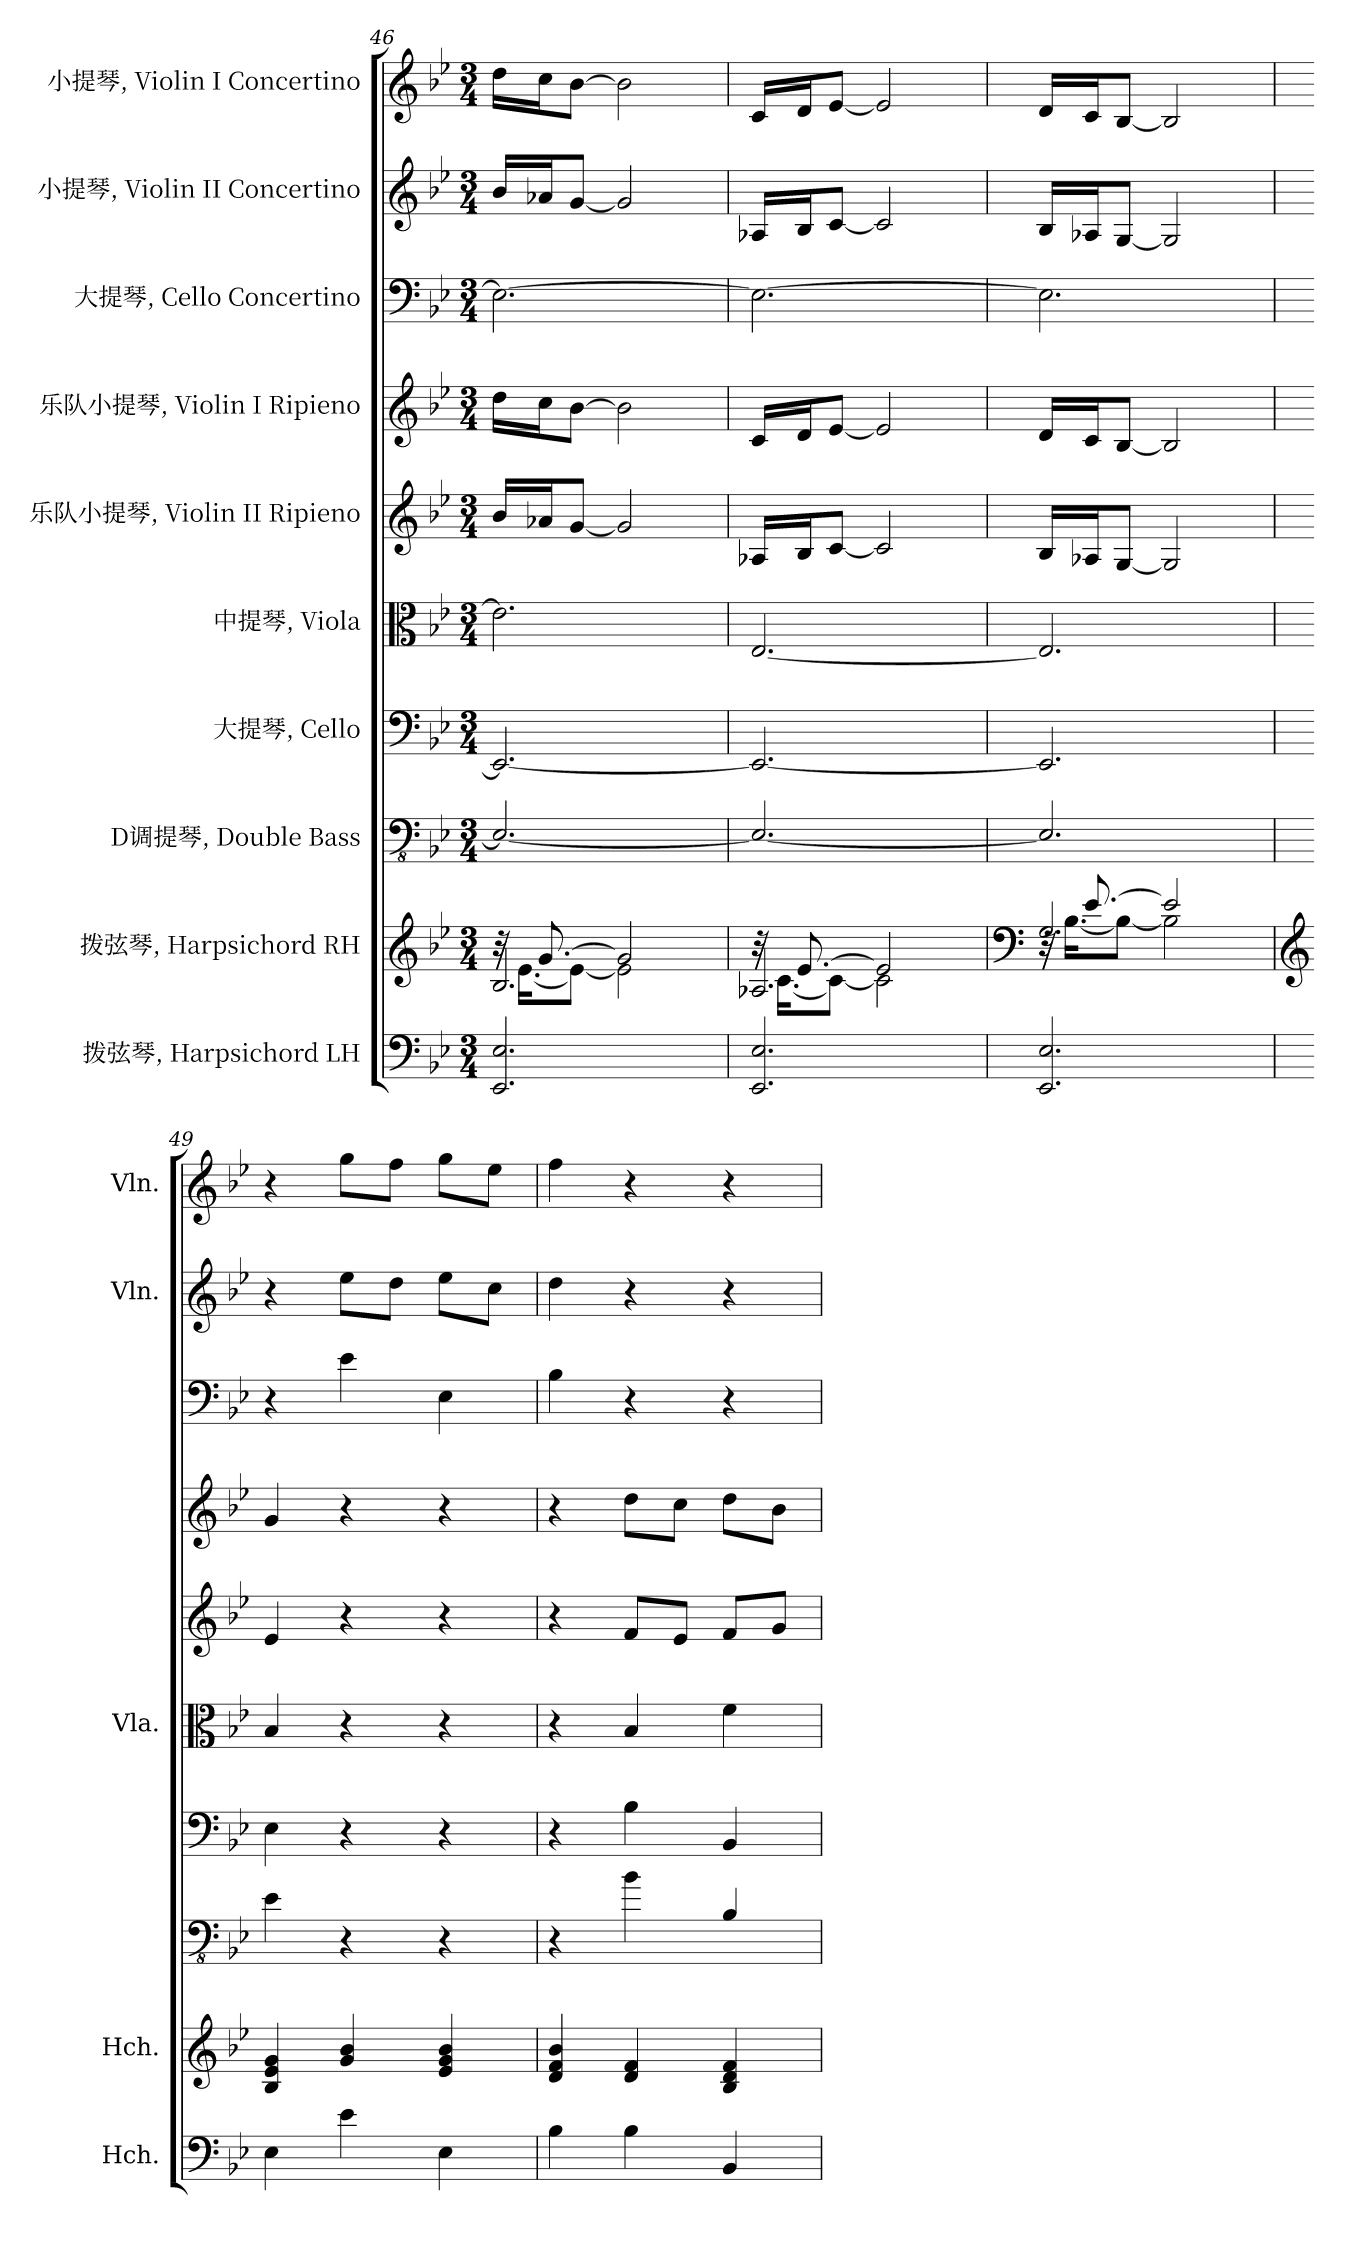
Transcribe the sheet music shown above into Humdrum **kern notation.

**kern	**kern	**kern	**kern	**kern	**kern	**kern	**kern	**kern	**kern
*part10	*part9	*part8	*part7	*part6	*part5	*part4	*part3	*part2	*part1
*staff10	*staff9	*staff8	*staff7	*staff6	*staff5	*staff4	*staff3	*staff2	*staff1
*I"拨弦琴, Harpsichord LH	*I"拨弦琴, Harpsichord RH	*I"D调提琴, Double Bass	*I"大提琴, Cello	*I"中提琴, Viola	*I"乐队小提琴, Violin II Ripieno	*I"乐队小提琴, Violin I Ripieno	*I"大提琴, Cello Concertino	*I"小提琴, Violin II Concertino	*I"小提琴, Violin I Concertino
*I'Hch.	*I'Hch.	*	*	*I'Vla.	*	*	*	*I'Vln.	*I'Vln.
*clefF4	*clefG2	*clefFv4	*clefF4	*clefC3	*clefG2	*clefG2	*clefF4	*clefG2	*clefG2
*	*	*ITrd7c12	*	*	*	*	*	*	*
*k[b-e-]	*k[b-e-]	*k[b-e-]	*k[b-e-]	*k[b-e-]	*k[b-e-]	*k[b-e-]	*k[b-e-]	*k[b-e-]	*k[b-e-]
*M3/4	*M3/4	*M3/4	*M3/4	*M3/4	*M3/4	*M3/4	*M3/4	*M3/4	*M3/4
=46	=46	=46	=46	=46	=46	=46	=46	=46	=46
*	*^	*	*	*	*	*	*	*	*
*	*	*^	*	*	*	*	*	*	*	*
2.EE-/ 2.E-/	16r	32r	2.B-/	2.EEE-/_	2.EE-/_	2.e-\]	16b-/LL	16dd\LL	2.E-\_	16b-/LL	16dd\LL
.	.	[16.e-\KL	.	.	.	.	.	.	.	.	.
.	[8.g/	.	.	.	.	.	16a-X/J	16cc\J	.	16a-X/J	16cc\J
.	.	8e-\J_	.	.	.	.	[8g/J	[8b-\J	.	[8g/J	[8b-\J
.	2g/]	2e-\]	.	.	.	.	2g/]	2b-\]	.	2g/]	2b-\]
!!LO:PB:g=z
=47	=47	=47	=47	=47	=47	=47	=47	=47	=47	=47	=47
2.EE-/ 2.E-/	16r	32r	2.A-X/	2.EEE-/_	2.EE-/_	[2.E-/	16A-X/LL	16c/LL	2.E-\_	16A-X/LL	16c/LL
.	.	[16.c\KL	.	.	.	.	.	.	.	.	.
.	[8.e-/	.	.	.	.	.	16B-/J	16d/J	.	16B-/J	16d/J
.	.	8c\J_	.	.	.	.	[8c/J	[8e-/J	.	[8c/J	[8e-/J
.	2e-/]	2c\]	.	.	.	.	2c/]	2e-/]	.	2c/]	2e-/]
=48	=48	=48	=48	=48	=48	=48	=48	=48	=48	=48	=48
*	*clefF4	*	*	*	*	*	*	*	*	*	*
2.EE-/ 2.E-/	16r	32r	2.G/	2.EEE-/]	2.EE-/]	2.E-/]	16B-/LL	16d/LL	2.E-\]	16B-/LL	16d/LL
.	.	[16.B-\KL	.	.	.	.	.	.	.	.	.
.	[8.e-/	.	.	.	.	.	16A-X/J	16c/J	.	16A-X/J	16c/J
.	.	8B-\J_	.	.	.	.	[8G/J	[8B-/J	.	[8G/J	[8B-/J
.	2e-/]	2B-\]	.	.	.	.	2G/]	2B-/]	.	2G/]	2B-/]
*	*v	*v	*v	*	*	*	*	*	*	*	*
=49	=49	=49	=49	=49	=49	=49	=49	=49	=49
*	*clefG2	*	*	*	*	*	*	*	*
4E-\	4B-/ 4e-/ 4g/	4EE-\	4E-\	4B-/	4e-/	4g/	4r	4r	4r
4e-\	4g/ 4b-/	4r	4r	4r	4r	4r	4e-\	8ee-\L	8gg\L
.	.	.	.	.	.	.	.	8dd\J	8ff\J
4E-\	4e-/ 4g/ 4b-/	4r	4r	4r	4r	4r	4E-\	8ee-\L	8gg\L
.	.	.	.	.	.	.	.	8cc\J	8ee-\J
=50	=50	=50	=50	=50	=50	=50	=50	=50	=50
4B-\	4d/ 4f/ 4b-/	4r	4r	4r	4r	4r	4B-\	4dd\	4ff\
4B-\	4d/ 4f/	4BB-\	4B-\	4B-/	8f/L	8dd\L	4r	4r	4r
.	.	.	.	.	8e-/J	8cc\J	.	.	.
4BB-/	4B-/ 4d/ 4f/	4BBB-/	4BB-/	4f\	8f/L	8dd\L	4r	4r	4r
.	.	.	.	.	8g/J	8b-\J	.	.	.
=	=	=	=	=	=	=	=	=	=
*-	*-	*-	*-	*-	*-	*-	*-	*-	*-
